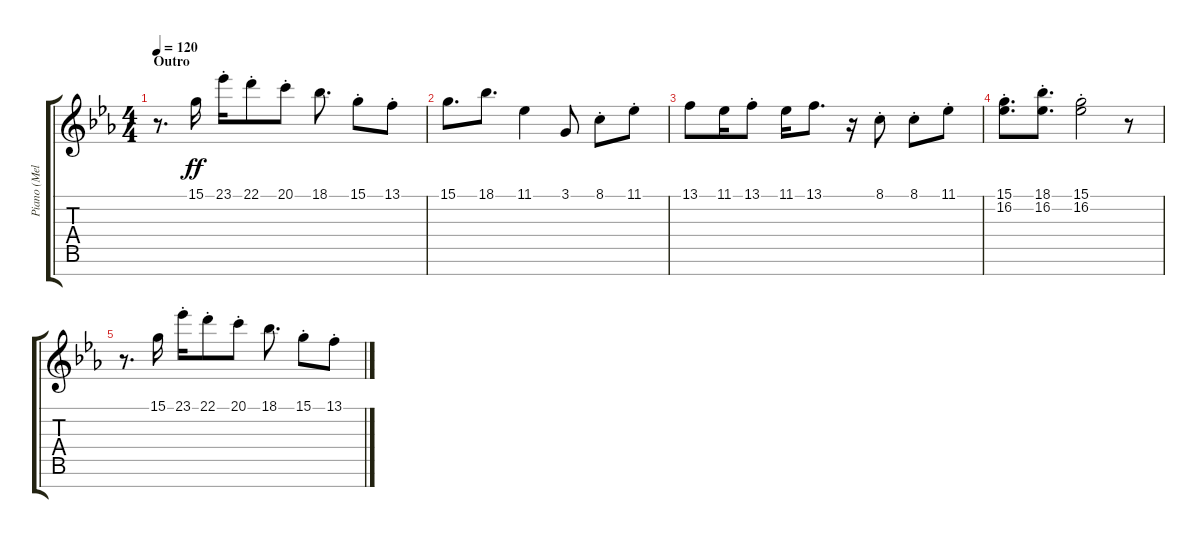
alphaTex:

\track ("Piano (Melody)" "Piano (Mel") {instrument acousticgrandpiano}
\staff {score tabs}
\tuning (E4 B3 G3 D3 A2 E2 B1) {hide}
\ts (4 4)
\section ("" "Outro")
\tempo 120
\clef g2
\ks eb
r.8{d dy ff} 15.1.16 23.1{st}.16 22.1{st}.8 20.1{st}.8 18.1.8{d} 15.1{st}.8 13.1{st}.8 |
15.1.8{d volume 0} 18.1.8{d} 11.1.4 3.1.8 8.1{st}.8 11.1{st}.8 |
13.1.8 11.1.16 13.1{st}.8 11.1.16 13.1.8{d} r.16 8.1{st}.8 8.1{st}.8 11.1{st}.8 |
(15.1{st} 16.2{st}).8{d} (18.1{st} 16.2{st}).8{d} (15.1{st} 16.2{st}).2 r.8 |
r.8{d} 15.1.16 23.1{st}.16 22.1{st}.8 20.1{st}.8 18.1.8{d} 15.1{st}.8 13.1{st}.8
